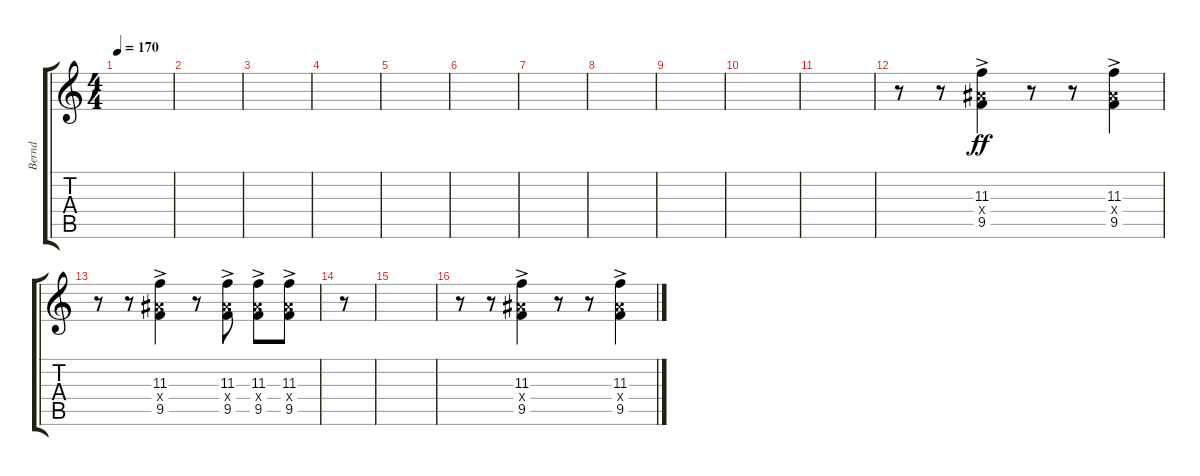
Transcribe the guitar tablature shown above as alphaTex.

\track ("Bernd" "Bernd") {instrument overdrivenguitar}
\staff {score tabs}
\tuning (Eb4 Bb3 Gb3 Db3 Ab2 Eb2) {hide}
\ts (4 4)
\tempo 170
\clef g2
\ks c
|
|
|
|
|
|
|
|
|
|
|
r.8 r.8 (11.3{ac} 9.4{ac x} 9.5).4{dy ff} r.8 r.8 (11.3{ac} 9.4{ac x} 9.5).4 |
r.8 r.8 (11.3{ac} 9.4{ac x} 9.5).4 r.8 (11.3{ac} 9.4{ac x} 9.5).8 (11.3{ac} 9.4{ac x} 9.5).8 (11.3{ac} 9.4{ac x} 9.5).8 |
r.8 |
|
r.8 r.8 (11.3{ac} 9.4{ac x} 9.5).4 r.8 r.8 (11.3{ac} 9.4{ac x} 9.5).4
